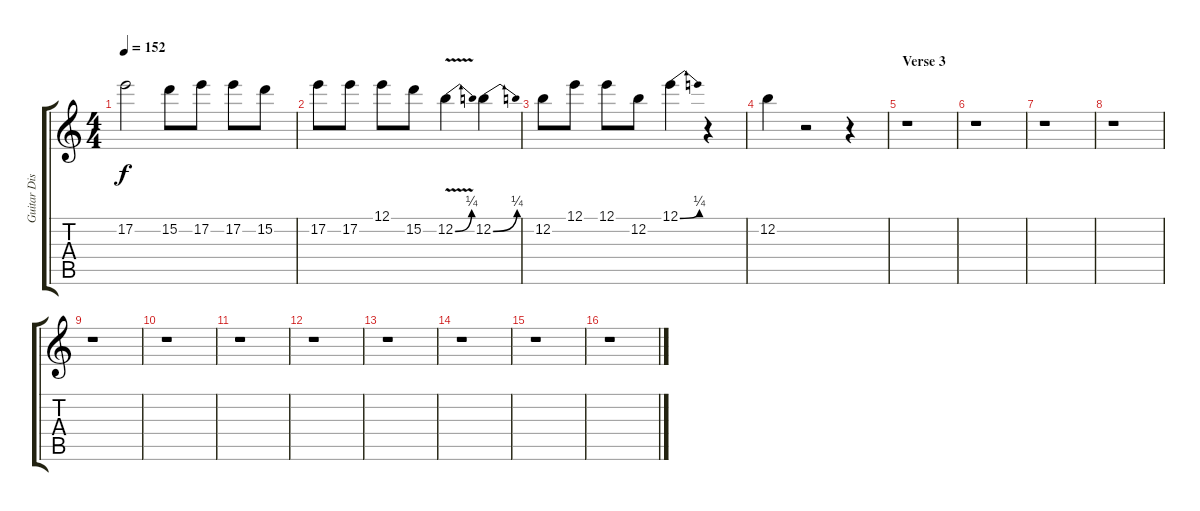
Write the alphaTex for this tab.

\track ("Guitar Disto" "Guitar Dis") {instrument overdrivenguitar}
\staff {score tabs}
\tuning (E4 B3 G3 D3 A2 E2) {hide}
\ts (4 4)
\tempo 152
\clef g2
\ks c
17.2{t}.2{dy f} 15.2.8 17.2.8 17.2.8 15.2.8 |
17.2.8 17.2.8 12.1.8 15.2.8 12.2{be (bend 0 0 60 1) v}.4 12.2{be (bend 0 0 60 1)}.4 |
12.2.8 12.1.8 12.1.8 12.2.8 12.1{be (bend 0 0 60 1)}.4 r.4 |
12.2.4 r.2 r.4 |
\section ("" "Verse 3")
r.1 |
r.1 |
r.1 |
r.1 |
r.1 |
r.1 |
r.1 |
r.1 |
r.1 |
r.1 |
r.1 |
r.1
